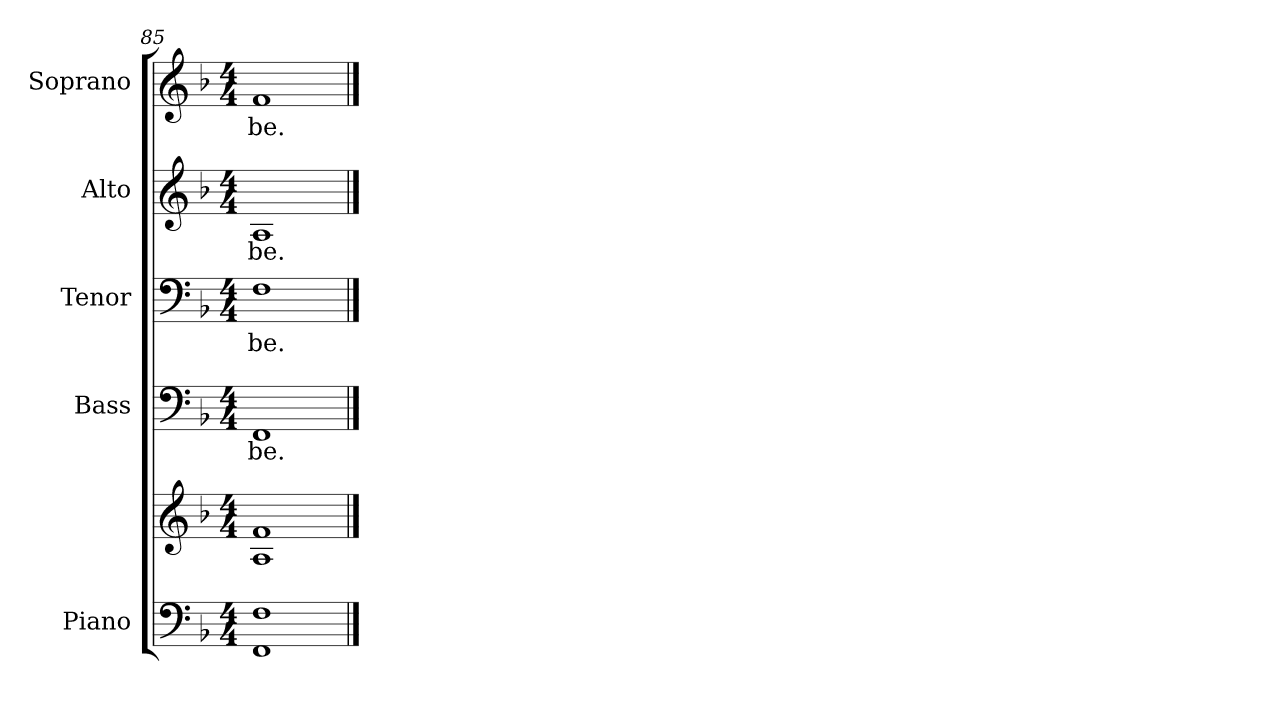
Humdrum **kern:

**kern	**kern	**kern	**text	**kern	**text	**kern	**text	**kern	**text
*part5	*part5	*part4	*part4	*part3	*part3	*part2	*part2	*part1	*part1
*staff6	*staff5	*staff4	*staff4	*staff3	*staff3	*staff2	*staff2	*staff1	*staff1
*I"Piano	*	*I"Bass	*	*I"Tenor	*	*I"Alto	*	*I"Soprano	*
*I'Pno.	*	*I'B.	*	*I'T.	*	*I'A.	*	*I'S.	*
*clefF4	*clefG2	*clefF4	*	*clefF4	*	*clefG2	*	*clefG2	*
*k[b-]	*k[b-]	*k[b-]	*	*k[b-]	*	*k[b-]	*	*k[b-]	*
*d:	*d:	*d:	*	*d:	*	*d:	*	*d:	*
*M4/4	*M4/4	*M4/4	*	*M4/4	*	*M4/4	*	*M4/4	*
=85	=85	=85	=85	=85	=85	=85	=85	=85	=85
!	!	!	!LO:LY:b:color=#000000	!	!	!	!	!	!
!	!	!	!	!	!LO:LY:b:color=#000000	!	!	!	!
!	!	!	!	!	!	!	!LO:LY:b:color=#000000	!	!
!	!	!	!	!	!	!	!	!	!LO:LY:b:color=#000000
1FFi 1Fi	1Ai 1fi	1FFi	be.	1Fi	be.	1Ai	be.	1fi	be.
==	==	==	==	==	==	==	==	==	==
*-	*-	*-	*-	*-	*-	*-	*-	*-	*-
